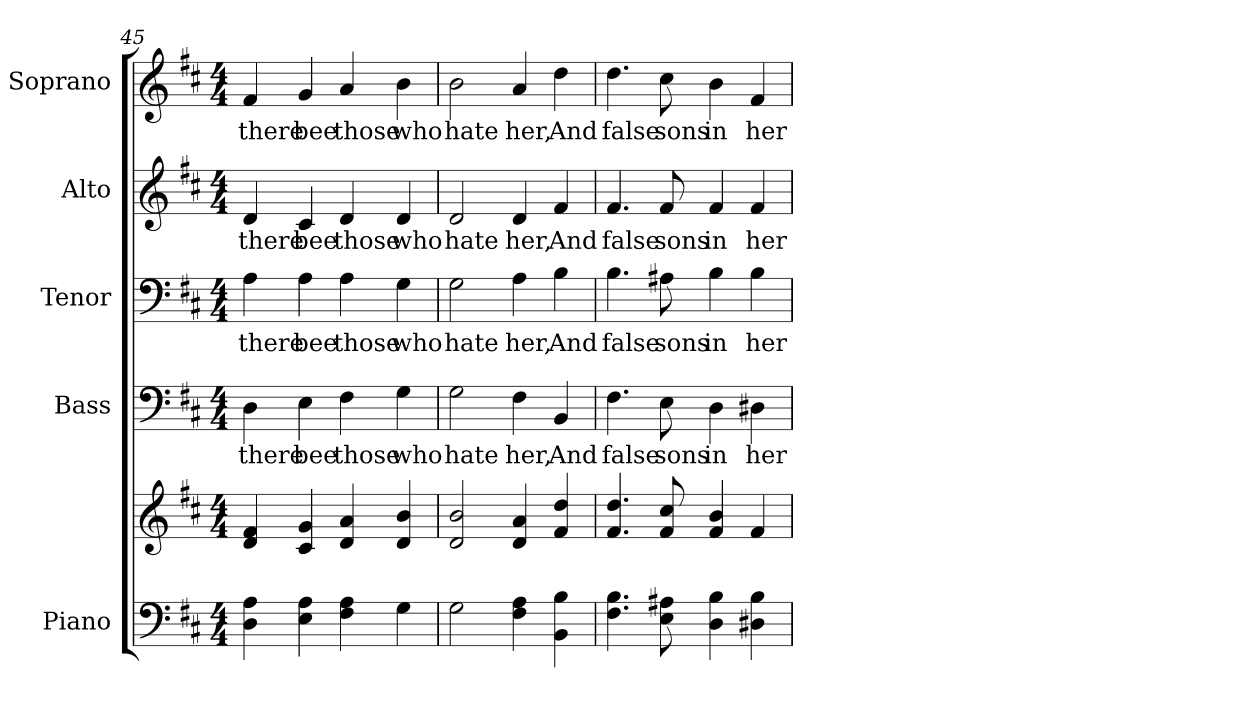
**kern	**kern	**kern	**text	**kern	**text	**kern	**text	**kern	**text
*part5	*part5	*part4	*part4	*part3	*part3	*part2	*part2	*part1	*part1
*staff6	*staff5	*staff4	*staff4	*staff3	*staff3	*staff2	*staff2	*staff1	*staff1
*I"Piano	*	*I"Bass	*	*I"Tenor	*	*I"Alto	*	*I"Soprano	*
*I'Pno.	*	*I'B.	*	*I'T.	*	*I'A.	*	*I'S.	*
!!LO:PB:g=z
*clefF4	*clefG2	*clefF4	*	*clefF4	*	*clefG2	*	*clefG2	*
*k[f#c#]	*k[f#c#]	*k[f#c#]	*	*k[f#c#]	*	*k[f#c#]	*	*k[f#c#]	*
*D:	*D:	*D:	*	*D:	*	*D:	*	*D:	*
*M4/4	*M4/4	*M4/4	*	*M4/4	*	*M4/4	*	*M4/4	*
=45	=45	=45	=45	=45	=45	=45	=45	=45	=45
!	!	!	!LO:LY:b:color=#000000	!	!	!	!	!	!
!	!	!	!	!	!LO:LY:b:color=#000000	!	!	!	!
!	!	!	!	!	!	!	!LO:LY:b:color=#000000	!	!
!	!	!	!	!	!	!	!	!	!LO:LY:b:color=#000000
4Di\ 4Ai	4di/ 4f#i	4Di\	there	4Ai\	there	4di/	there	4f#i/	there
!	!	!	!LO:LY:b:color=#000000	!	!	!	!	!	!
!	!	!	!	!	!LO:LY:b:color=#000000	!	!	!	!
!	!	!	!	!	!	!	!LO:LY:b:color=#000000	!	!
!	!	!	!	!	!	!	!	!	!LO:LY:b:color=#000000
4Ei\ 4Ai	4c#i/ 4gi	4Ei\	bee	4Ai\	bee	4c#i/	bee	4gi/	bee
!	!	!	!LO:LY:b:color=#000000	!	!	!	!	!	!
!	!	!	!	!	!LO:LY:b:color=#000000	!	!	!	!
!	!	!	!	!	!	!	!LO:LY:b:color=#000000	!	!
!	!	!	!	!	!	!	!	!	!LO:LY:b:color=#000000
4F#i\ 4Ai	4di/ 4ai	4F#i\	those	4Ai\	those	4di/	those	4ai/	those
!	!	!	!LO:LY:b:color=#000000	!	!	!	!	!	!
!	!	!	!	!	!LO:LY:b:color=#000000	!	!	!	!
!	!	!	!	!	!	!	!LO:LY:b:color=#000000	!	!
!	!	!	!	!	!	!	!	!	!LO:LY:b:color=#000000
4Gi\	4di/ 4bi	4Gi\	who	4Gi\	who	4di/	who	4bi\	who
=46	=46	=46	=46	=46	=46	=46	=46	=46	=46
!	!	!	!LO:LY:b:color=#000000	!	!	!	!	!	!
!	!	!	!	!	!LO:LY:b:color=#000000	!	!	!	!
!	!	!	!	!	!	!	!LO:LY:b:color=#000000	!	!
!	!	!	!	!	!	!	!	!	!LO:LY:b:color=#000000
2Gi\	2di/ 2bi	2Gi\	hate	2Gi\	hate	2di/	hate	2bi\	hate
!	!	!	!LO:LY:b:color=#000000	!	!	!	!	!	!
!	!	!	!	!	!LO:LY:b:color=#000000	!	!	!	!
!	!	!	!	!	!	!	!LO:LY:b:color=#000000	!	!
!	!	!	!	!	!	!	!	!	!LO:LY:b:color=#000000
4F#i\ 4Ai	4di/ 4ai	4F#i\	her,	4Ai\	her,	4di/	her,	4ai/	her,
!	!	!	!LO:LY:b:color=#000000	!	!	!	!	!	!
!	!	!	!	!	!LO:LY:b:color=#000000	!	!	!	!
!	!	!	!	!	!	!	!LO:LY:b:color=#000000	!	!
!	!	!	!	!	!	!	!	!	!LO:LY:b:color=#000000
4BBi\ 4Bi	4f#i/ 4ddi	4BBi/	And	4Bi\	And	4f#i/	And	4ddi\	And
!!LO:PB:g=z
=47	=47	=47	=47	=47	=47	=47	=47	=47	=47
!	!	!	!LO:LY:b:color=#000000	!	!	!	!	!	!
!	!	!	!	!	!LO:LY:b:color=#000000	!	!	!	!
!	!	!	!	!	!	!	!LO:LY:b:color=#000000	!	!
!	!	!	!	!	!	!	!	!	!LO:LY:b:color=#000000
4.F#i\ 4.Bi	4.f#i/ 4.ddi	4.F#i\	false	4.Bi\	false	4.f#i/	false	4.ddi\	false
!	!	!	!LO:LY:b:color=#000000	!	!	!	!	!	!
!	!	!	!	!	!LO:LY:b:color=#000000	!	!	!	!
!	!	!	!	!	!	!	!LO:LY:b:color=#000000	!	!
!	!	!	!	!	!	!	!	!	!LO:LY:b:color=#000000
8Ei\ 8A#Xi	8f#i/ 8cc#i	8Ei\	sons	8A#Xi\	sons	8f#i/	sons	8cc#i\	sons
!	!	!	!LO:LY:b:color=#000000	!	!	!	!	!	!
!	!	!	!	!	!LO:LY:b:color=#000000	!	!	!	!
!	!	!	!	!	!	!	!LO:LY:b:color=#000000	!	!
!	!	!	!	!	!	!	!	!	!LO:LY:b:color=#000000
4Di\ 4Bi	4f#i/ 4bi	4Di\	in	4Bi\	in	4f#i/	in	4bi\	in
!	!	!	!LO:LY:b:color=#000000	!	!	!	!	!	!
!	!	!	!	!	!LO:LY:b:color=#000000	!	!	!	!
!	!	!	!	!	!	!	!LO:LY:b:color=#000000	!	!
!	!	!	!	!	!	!	!	!	!LO:LY:b:color=#000000
4D#Xi\ 4Bi	4f#i/	4D#Xi\	her	4Bi\	her	4f#i/	her	4f#i/	her
=	=	=	=	=	=	=	=	=	=
*-	*-	*-	*-	*-	*-	*-	*-	*-	*-
